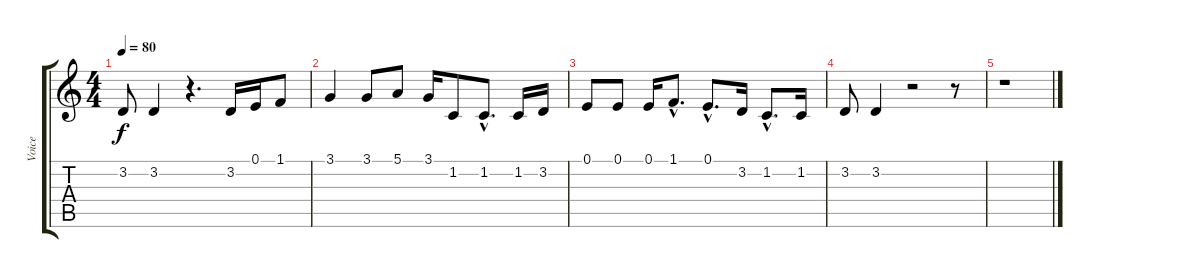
\track ("Voice" "Voice") {instrument flute}
\staff {score tabs}
\tuning (E4 B3 G3 D3 A2 E2) {hide}
\ts (4 4)
\tempo 80
\clef g2
\ks c
3.2.8{dy f} 3.2.4 r.4{d} 3.2.16 0.1.16 1.1.8 |
3.1.4 3.1.8 5.1.8 3.1.16 1.2.8 1.2{hac}.8{d} 1.2.16 3.2.16 |
0.1.8 0.1.8 0.1.16 1.1{hac}.8{d} 0.1{hac}.8{d} 3.2.16 1.2{hac}.8{d} 1.2.16 |
3.2.8 3.2.4 r.2 r.8 |
r.1
